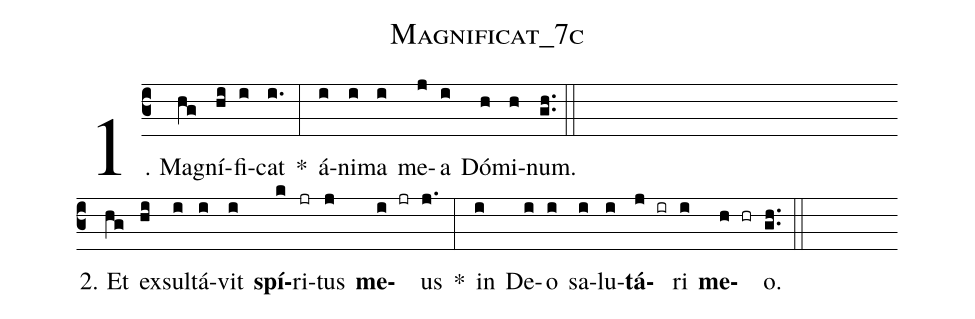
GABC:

name:Magnificat_7c;
%%
1. Ma(hg)gní(hi)fi(i)cat(i.) *(:) á(i)ni(i)ma(i) me(j)a(i) Dó(h)mi(h)num.(gh..) (::) (Z-)
2. Et(hg) ex(hi)sul(i)tá(i)vit(i) <b>spí</b>(k)ri(jr)tus(j) <b>me</b>(i jr)us(j.) *(:) in(i) De(i)o(i) sa(i)lu(i)<b>tá</b>(j ir)ri(i) <b>me</b>(h hr)o.(gh..) (::)
